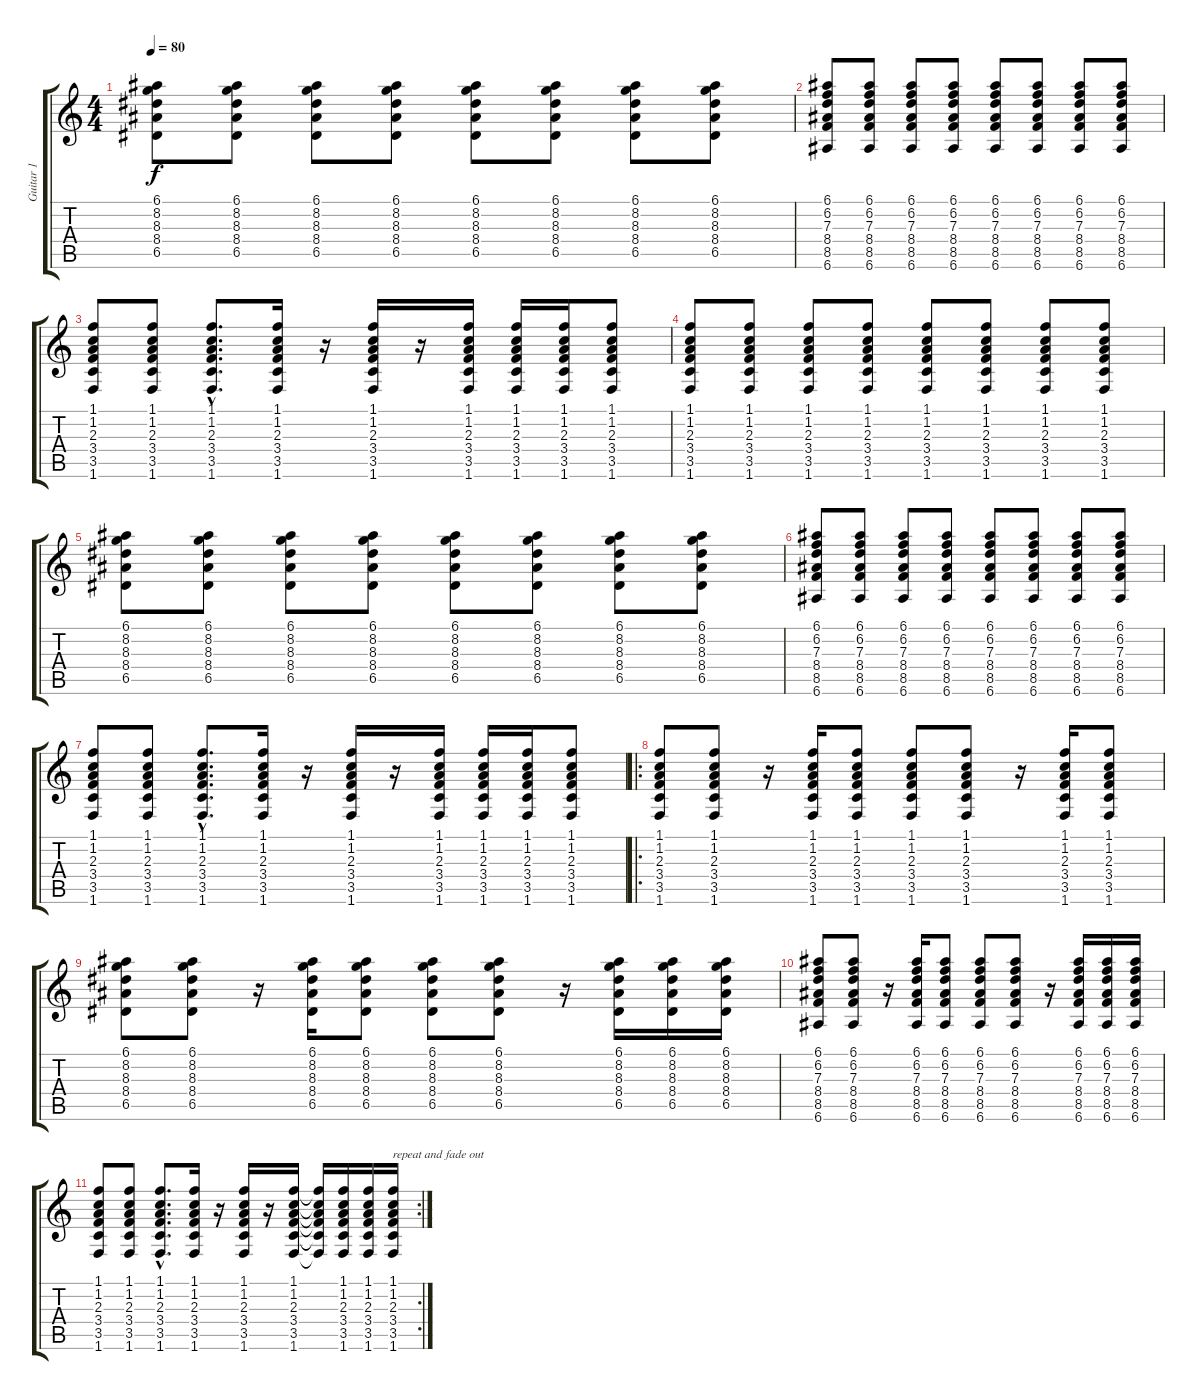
\track ("Guitar 1" "Guitar 1") {instrument electricguitarclean}
\staff {score tabs}
\tuning (E4 B3 G3 D3 A2 E2) {hide}
\ts (4 4)
\tempo 80
\clef g2
\ks c
(6.1 8.2 8.3 8.4 6.5).8{dy f} (6.1 8.2 8.3 8.4 6.5).8 (6.1 8.2 8.3 8.4 6.5).8 (6.1 8.2 8.3 8.4 6.5).8 (6.1 8.2 8.3 8.4 6.5).8 (6.1 8.2 8.3 8.4 6.5).8 (6.1 8.2 8.3 8.4 6.5).8 (6.1 8.2 8.3 8.4 6.5).8 |
(6.1 6.2 7.3 8.4 8.5 6.6).8 (6.1 6.2 7.3 8.4 8.5 6.6).8 (6.1 6.2 7.3 8.4 8.5 6.6).8 (6.1 6.2 7.3 8.4 8.5 6.6).8 (6.1 6.2 7.3 8.4 8.5 6.6).8 (6.1 6.2 7.3 8.4 8.5 6.6).8 (6.1 6.2 7.3 8.4 8.5 6.6).8 (6.1 6.2 7.3 8.4 8.5 6.6).8 |
(1.1 1.2 2.3 3.4 3.5 1.6).8 (1.1 1.2 2.3 3.4 3.5 1.6).8 (1.1{hac} 1.2{hac} 2.3{hac} 3.4{hac} 3.5{hac} 1.6{hac}).8{d} (1.1 1.2 2.3 3.4 3.5 1.6).16 r.16 (1.1 1.2 2.3 3.4 3.5 1.6).16 r.16 (1.1 1.2 2.3 3.4 3.5 1.6).16 (1.1 1.2 2.3 3.4 3.5 1.6).16 (1.1 1.2 2.3 3.4 3.5 1.6).16 (1.1 1.2 2.3 3.4 3.5 1.6).8 |
(1.1 1.2 2.3 3.4 3.5 1.6).8 (1.1 1.2 2.3 3.4 3.5 1.6).8 (1.1 1.2 2.3 3.4 3.5 1.6).8 (1.1 1.2 2.3 3.4 3.5 1.6).8 (1.1 1.2 2.3 3.4 3.5 1.6).8 (1.1 1.2 2.3 3.4 3.5 1.6).8 (1.1 1.2 2.3 3.4 3.5 1.6).8 (1.1 1.2 2.3 3.4 3.5 1.6).8 |
(6.1 8.2 8.3 8.4 6.5).8 (6.1 8.2 8.3 8.4 6.5).8 (6.1 8.2 8.3 8.4 6.5).8 (6.1 8.2 8.3 8.4 6.5).8 (6.1 8.2 8.3 8.4 6.5).8 (6.1 8.2 8.3 8.4 6.5).8 (6.1 8.2 8.3 8.4 6.5).8 (6.1 8.2 8.3 8.4 6.5).8 |
(6.1 6.2 7.3 8.4 8.5 6.6).8 (6.1 6.2 7.3 8.4 8.5 6.6).8 (6.1 6.2 7.3 8.4 8.5 6.6).8 (6.1 6.2 7.3 8.4 8.5 6.6).8 (6.1 6.2 7.3 8.4 8.5 6.6).8 (6.1 6.2 7.3 8.4 8.5 6.6).8 (6.1 6.2 7.3 8.4 8.5 6.6).8 (6.1 6.2 7.3 8.4 8.5 6.6).8 |
(1.1 1.2 2.3 3.4 3.5 1.6).8 (1.1 1.2 2.3 3.4 3.5 1.6).8 (1.1{hac} 1.2{hac} 2.3{hac} 3.4{hac} 3.5{hac} 1.6{hac}).8{d} (1.1 1.2 2.3 3.4 3.5 1.6).16 r.16 (1.1 1.2 2.3 3.4 3.5 1.6).16 r.16 (1.1 1.2 2.3 3.4 3.5 1.6).16 (1.1 1.2 2.3 3.4 3.5 1.6).16 (1.1 1.2 2.3 3.4 3.5 1.6).16 (1.1 1.2 2.3 3.4 3.5 1.6).8 |
\ro
(1.1 1.2 2.3 3.4 3.5 1.6).8 (1.1 1.2 2.3 3.4 3.5 1.6).8 r.16 (1.1 1.2 2.3 3.4 3.5 1.6).16 (1.1 1.2 2.3 3.4 3.5 1.6).8 (1.1 1.2 2.3 3.4 3.5 1.6).8 (1.1 1.2 2.3 3.4 3.5 1.6).8 r.16 (1.1 1.2 2.3 3.4 3.5 1.6).16 (1.1 1.2 2.3 3.4 3.5 1.6).8 |
(6.1 8.2 8.3 8.4 6.5).8 (6.1 8.2 8.3 8.4 6.5).8 r.16 (6.1 8.2 8.3 8.4 6.5).16 (6.1 8.2 8.3 8.4 6.5).8 (6.1 8.2 8.3 8.4 6.5).8 (6.1 8.2 8.3 8.4 6.5).8 r.16 (6.1 8.2 8.3 8.4 6.5).16 (6.1 8.2 8.3 8.4 6.5).16 (6.1 8.2 8.3 8.4 6.5).16 |
(6.1 6.2 7.3 8.4 8.5 6.6).8 (6.1 6.2 7.3 8.4 8.5 6.6).8 r.16 (6.1 6.2 7.3 8.4 8.5 6.6).16 (6.1 6.2 7.3 8.4 8.5 6.6).8 (6.1 6.2 7.3 8.4 8.5 6.6).8 (6.1 6.2 7.3 8.4 8.5 6.6).8 r.16 (6.1 6.2 7.3 8.4 8.5 6.6).16 (6.1 6.2 7.3 8.4 8.5 6.6).16 (6.1 6.2 7.3 8.4 8.5 6.6).16 |
\rc 2
(1.1 1.2 2.3 3.4 3.5 1.6).8 (1.1 1.2 2.3 3.4 3.5 1.6).8 (1.1{hac} 1.2{hac} 2.3{hac} 3.4{hac} 3.5{hac} 1.6{hac}).8{d} (1.1 1.2 2.3 3.4 3.5 1.6).16 r.16 (1.1 1.2 2.3 3.4 3.5 1.6).16 r.16 (1.1 1.2 2.3 3.4 3.5 1.6).16 (1.1{t} 1.2{t} 2.3{t} 3.4{t} 3.5{t} 1.6{t}).16 (1.1 1.2 2.3 3.4 3.5 1.6).16 (1.1 1.2 2.3 3.4 3.5 1.6).16 (1.1 1.2 2.3 3.4 3.5 1.6).16{txt "repeat and fade out"}
